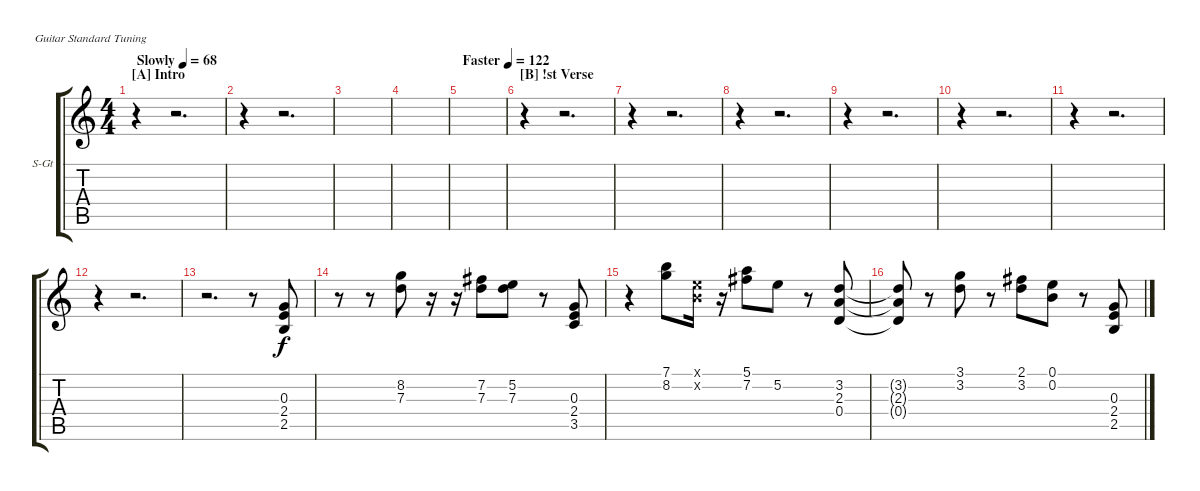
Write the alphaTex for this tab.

\bracketExtendMode groupsimilarinstruments
\firstSystemTrackNameOrientation horizontal
\otherSystemsTrackNameOrientation horizontal
\track ("Lou Martin" "S-Gt") {instrument drawbarorgan}
\staff {score tabs}
\tuning (E4 B3 G3 D3 A2 E2)
\displaytranspose 12
\ts (4 4)
\section ("A" "Intro")
\tempo (68 "Slowly")
\clef g2
\ks c
r.4{dy f instrument drawbarorgan} r.2{d} |
r.4 r.2{d} |
|
|
\tempo (122 "Faster")
|
\section ("B" "!st Verse")
r.4 r.2{d} |
r.4 r.2{d} |
r.4 r.2{d} |
r.4 r.2{d} |
r.4 r.2{d} |
r.4 r.2{d} |
r.4 r.2{d} |
r.2{d} r.8 (0.3 2.4 2.5).8 |
r.8 r.8 (8.2 7.3).8 r.16 r.16 (7.2 7.3).8 (5.2 7.3).8 r.8 (0.3 2.4 3.5).8 |
r.4 (7.1 8.2).8 (0.1{x} 0.2{x}).16 r.16 (5.1 7.2).8 5.2.8 r.8 (3.2 2.3 0.4).8 |
(3.2{t} 2.3{t} 0.4{t}).8 r.8 (3.1 3.2).8 r.8 (2.1 3.2).8 (0.1 0.2).8 r.8 (0.3 2.4 2.5).8
